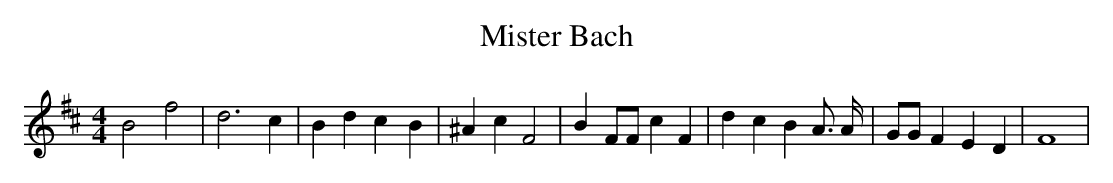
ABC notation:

X:1
T:Mister Bach
M:4/4
L:1/4
K:D
 B2 f2| d3 c| B d c- B| ^A c F2| B F/2F/2 c F| d c B A3/4 A/4| G/2G/2 F E D|\
 F4|
